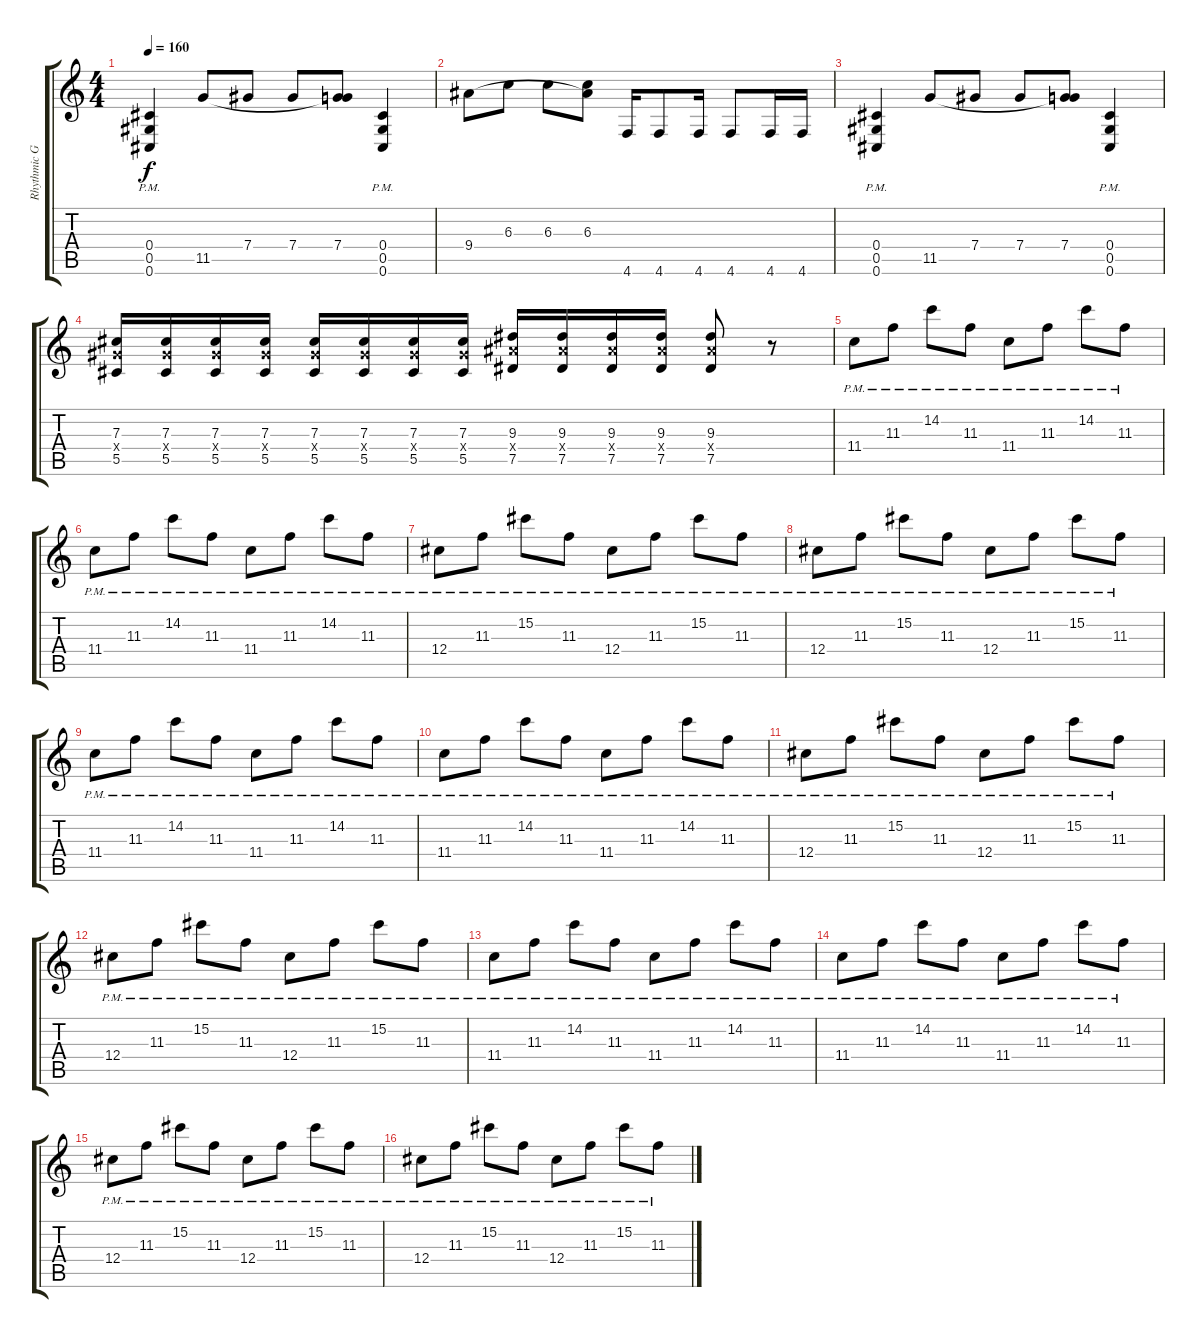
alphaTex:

\track ("Rhythmic Guitar (Drop C#)" "Rhythmic G") {instrument distortionguitar}
\staff {score tabs}
\tuning (Eb4 Bb3 Gb3 Db3 Ab2 Db2) {hide}
\ts (4 4)
\tempo 160
\clef g2
\ks c
(0.4{pm} 0.5{pm} 0.6{pm}).4{dy f} 11.5.8 7.4.8 7.4.8 (7.4 11.5{t}).8 (0.4{pm} 0.5{pm} 0.6{pm}).4 |
9.4.8 6.3.8 6.3.8 (6.3 9.4{t}).8 4.6.16 4.6.8 4.6.16 4.6.8 4.6.16 4.6.16 |
(0.4{pm} 0.5{pm} 0.6{pm}).4 11.5.8 7.4.8 7.4.8 (7.4 11.5{t}).8 (0.4{pm} 0.5{pm} 0.6{pm}).4 |
(7.3 7.4{x} 5.5).16 (7.3 7.4{x} 5.5).16 (7.3 7.4{x} 5.5).16 (7.3 7.4{x} 5.5).16 (7.3 7.4{x} 5.5).16 (7.3 7.4{x} 5.5).16 (7.3 7.4{x} 5.5).16 (7.3 7.4{x} 5.5).16 (9.3 9.4{x} 7.5).16 (9.3 9.4{x} 7.5).16 (9.3 9.4{x} 7.5).16 (9.3 9.4{x} 7.5).16 (9.3 9.4{x} 7.5).8 r.8 |
11.4{pm}.8{instrument electricguitarclean} 11.3{pm}.8 14.2{pm}.8 11.3{pm}.8 11.4{pm}.8 11.3{pm}.8 14.2{pm}.8 11.3{pm}.8 |
11.4{pm}.8 11.3{pm}.8 14.2{pm}.8 11.3{pm}.8 11.4{pm}.8 11.3{pm}.8 14.2{pm}.8 11.3{pm}.8 |
12.4{pm}.8 11.3{pm}.8 15.2{pm}.8 11.3{pm}.8 12.4{pm}.8 11.3{pm}.8 15.2{pm}.8 11.3{pm}.8 |
12.4{pm}.8 11.3{pm}.8 15.2{pm}.8 11.3{pm}.8 12.4{pm}.8 11.3{pm}.8 15.2{pm}.8 11.3{pm}.8 |
11.4{pm}.8 11.3{pm}.8 14.2{pm}.8 11.3{pm}.8 11.4{pm}.8 11.3{pm}.8 14.2{pm}.8 11.3{pm}.8 |
11.4{pm}.8 11.3{pm}.8 14.2{pm}.8 11.3{pm}.8 11.4{pm}.8 11.3{pm}.8 14.2{pm}.8 11.3{pm}.8 |
12.4{pm}.8 11.3{pm}.8 15.2{pm}.8 11.3{pm}.8 12.4{pm}.8 11.3{pm}.8 15.2{pm}.8 11.3{pm}.8 |
12.4{pm}.8 11.3{pm}.8 15.2{pm}.8 11.3{pm}.8 12.4{pm}.8 11.3{pm}.8 15.2{pm}.8 11.3{pm}.8 |
11.4{pm}.8 11.3{pm}.8 14.2{pm}.8 11.3{pm}.8 11.4{pm}.8 11.3{pm}.8 14.2{pm}.8 11.3{pm}.8 |
11.4{pm}.8 11.3{pm}.8 14.2{pm}.8 11.3{pm}.8 11.4{pm}.8 11.3{pm}.8 14.2{pm}.8 11.3{pm}.8 |
12.4{pm}.8 11.3{pm}.8 15.2{pm}.8 11.3{pm}.8 12.4{pm}.8 11.3{pm}.8 15.2{pm}.8 11.3{pm}.8 |
12.4{pm}.8 11.3{pm}.8 15.2{pm}.8 11.3{pm}.8 12.4{pm}.8 11.3{pm}.8 15.2{pm}.8 11.3{pm}.8
